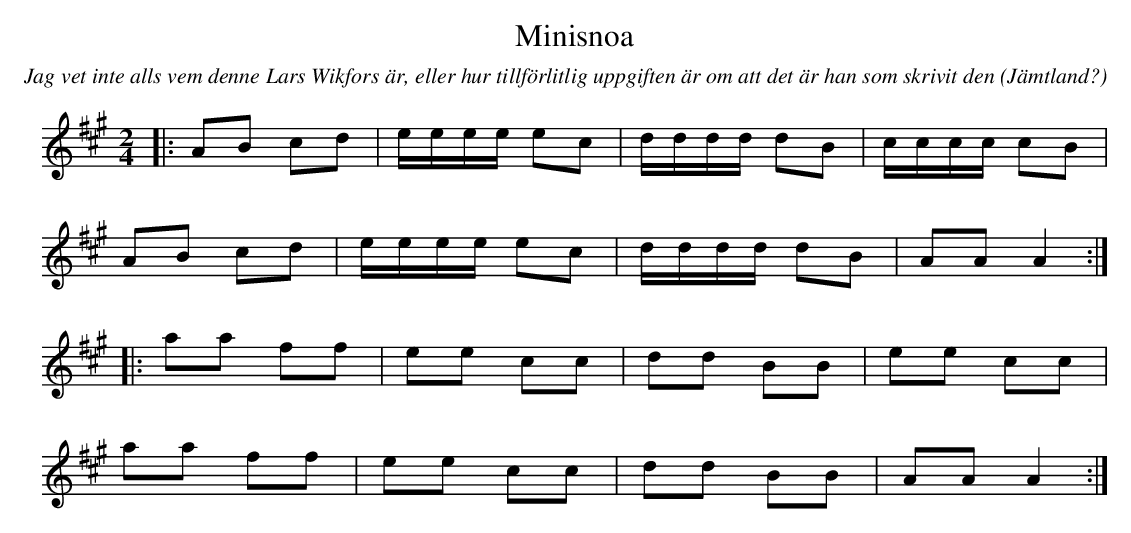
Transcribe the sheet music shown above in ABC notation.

X:1
T:Minisnoa
O:Jämtland?
C: Jag vet inte alls vem denne Lars Wikfors är, eller hur tillförlitlig uppgiften är om att det är han som skrivit den
M:2/4
L:1/8
K:A
|: AB cd | e/e/e/e/ ec | d/d/d/d/ dB | c/c/c/c/ cB |
 AB cd | e/e/e/e/ ec | d/d/d/d/ dB | AA A2:|
|: aa ff | ee cc | dd BB | ee cc|
 aa ff | ee cc | dd BB | AA A2 :|
